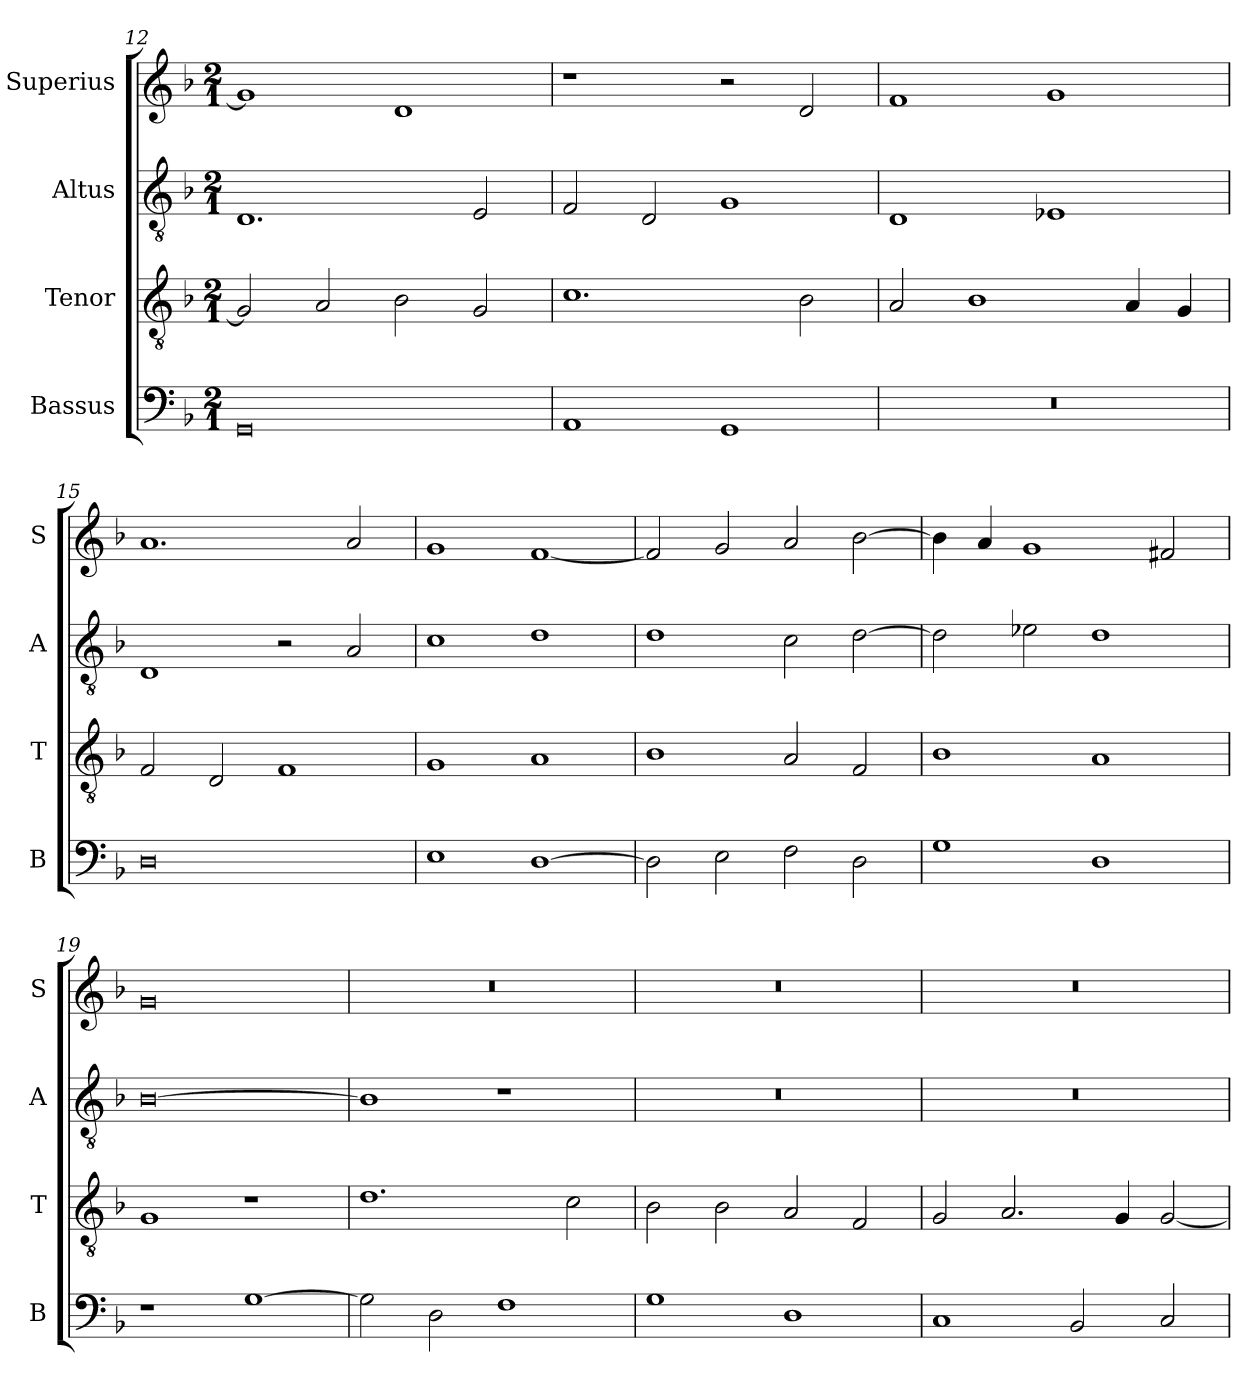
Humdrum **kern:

**kern	**kern	**kern	**kern
*part4	*part3	*part2	*part1
*staff4	*staff3	*staff2	*staff1
*I"Bassus	*I"Tenor	*I"Altus	*I"Superius
*I'B	*I'T	*I'A	*I'S
*clefF4	*clefGv2	*clefGv2	*clefG2
*k[b-]	*k[b-]	*k[b-]	*k[b-]
*F:	*F:	*F:	*F:
*M2/1	*M2/1	*M2/1	*M2/1
=12	=12	=12	=12
0GG	2G]	1.D	1g]
.	2A	.	.
.	2B-	.	1d
.	2G	2E	.
=13	=13	=13	=13
1AA	1.c	2F	1r
.	.	2D	.
1GG	.	1G	2r
.	2B-	.	2d
=14	=14	=14	=14
0r	2A	1D	1f
.	1B-	.	.
.	.	1E-X	1g
.	4A	.	.
.	4G	.	.
=15	=15	=15	=15
0D	2F	1D	1.a
.	2D	.	.
.	1F	2r	.
.	.	2A	2a
=16	=16	=16	=16
1E	1G	1c	1g
[1D	1A	1d	[1f
=17	=17	=17	=17
2D]	1B-	1d	2f]
2E	.	.	2g
2F	2A	2c	2a
2D	2F	[2d	[2b-
=18	=18	=18	=18
1G	1B-	2d]	4b-]
.	.	.	4a
.	.	2e-X	1g
1D	1A	1d	.
.	.	.	2f#X
=19	=19	=19	=19
1r	1G	[0B-	0g
[1G	1r	.	.
=20	=20	=20	=20
2G]	1.d	1B-]	0r
2D	.	.	.
1F	.	1r	.
.	2c	.	.
=21	=21	=21	=21
1G	2B-	0r	0r
.	2B-	.	.
1D	2A	.	.
.	2F	.	.
=22	=22	=22	=22
1C	2G	0r	0r
.	2.A	.	.
2BB-	.	.	.
.	4G	.	.
2C	[2G	.	.
=	=	=	=
*-	*-	*-	*-
